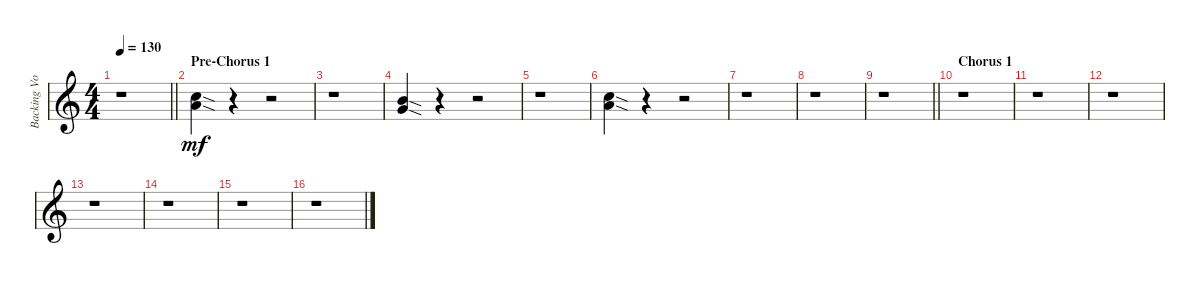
\track ("Backing Vocals" "Backing Vo") {instrument voiceoohs}
\staff {score}
\tuning (E4 B3 G3 D3 A2 E2) {hide}
\ts (4 4)
\tempo 130
\clef g2
\barLineRight lightlight
\ks aminor
r.1{dy mf} |
\section ("" "Pre-Chorus 1")
(8.1{sod} 10.2{sod}).4 r.4 r.2 |
r.1 |
(7.1{sod} 8.2{sod}).4 r.4 r.2 |
r.1 |
(8.1{sod} 10.2{sod}).4 r.4 r.2 |
r.1 |
r.1 |
\barLineRight lightlight
r.1 |
\section ("" "Chorus 1")
r.1 |
r.1 |
r.1 |
r.1 |
r.1 |
r.1 |
r.1
